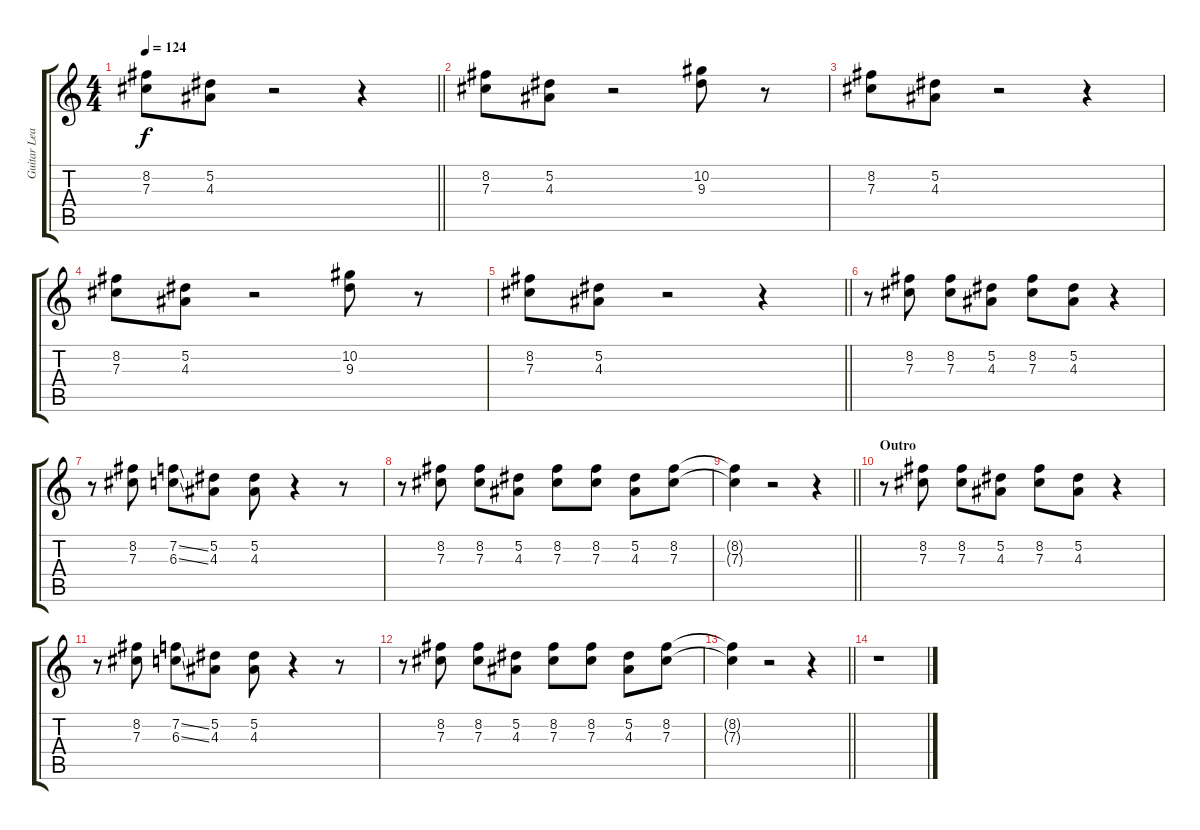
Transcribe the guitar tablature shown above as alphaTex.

\track ("Guitar Lead 1" "Guitar Lea") {instrument distortionguitar}
\staff {score tabs}
\tuning (Eb4 Bb3 Gb3 Db3 Ab2 Eb2) {hide}
\ts (4 4)
\tempo 124
\clef g2
\barLineRight lightlight
\ks c
(8.2 7.3).8{dy f} (5.2 4.3).8 r.2 r.4 |
(8.2 7.3).8 (5.2 4.3).8 r.2 (10.2 9.3).8 r.8 |
(8.2 7.3).8 (5.2 4.3).8 r.2 r.4 |
(8.2 7.3).8 (5.2 4.3).8 r.2 (10.2 9.3).8 r.8 |
\barLineRight lightlight
(8.2 7.3).8 (5.2 4.3).8 r.2 r.4 |
r.8 (8.2 7.3).8 (8.2 7.3).8 (5.2 4.3).8 (8.2 7.3).8 (5.2 4.3).8 r.4 |
r.8 (8.2 7.3).8 (7.2{ss} 6.3{ss}).8 (5.2 4.3).8 (5.2 4.3).8 r.4 r.8 |
r.8 (8.2 7.3).8 (8.2 7.3).8 (5.2 4.3).8 (8.2 7.3).8 (8.2 7.3).8 (5.2 4.3).8 (8.2 7.3).8 |
\barLineRight lightlight
(8.2{t} 7.3{t}).4 r.2 r.4 |
\section ("" "Outro")
r.8{volume 10} (8.2 7.3).8 (8.2 7.3).8 (5.2 4.3).8 (8.2 7.3).8 (5.2 4.3).8 r.4 |
r.8 (8.2 7.3).8{volume 6} (7.2{ss} 6.3{ss}).8 (5.2 4.3).8 (5.2 4.3).8 r.4 r.8 |
r.8 (8.2 7.3).8 (8.2 7.3).8{volume 0} (5.2 4.3).8 (8.2 7.3).8 (8.2 7.3).8 (5.2 4.3).8 (8.2 7.3).8 |
\barLineRight lightlight
(8.2{t} 7.3{t}).4 r.2 r.4 |
r.1
